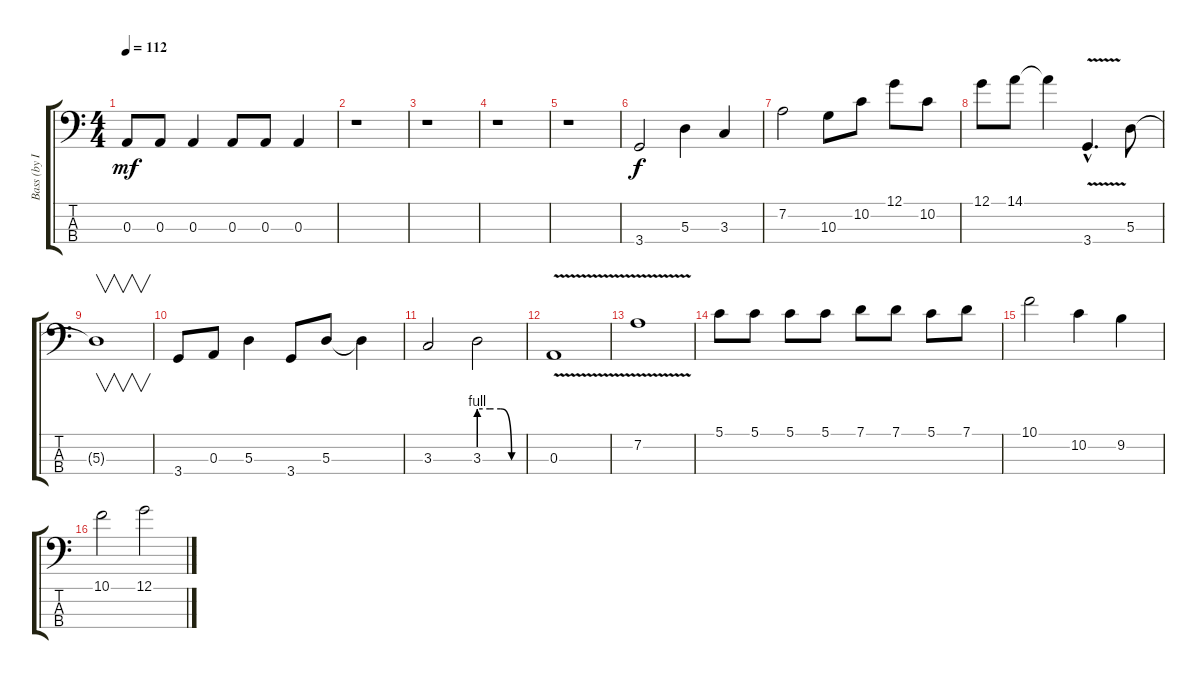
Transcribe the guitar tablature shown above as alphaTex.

\track ("Bass (by IronFist)" "Bass (by I") {instrument electricbassfinger}
\staff {score tabs}
\tuning (G2 D2 A1 E1) {hide}
\ts (4 4)
\tempo 112
\clef f4
\ks c
0.3.8{dy mf} 0.3.8 0.3.4 0.3.8 0.3.8 0.3.4 |
r.1 |
r.1 |
r.1 |
r.1 |
3.4.2{dy f} 5.3.4 3.3.4 |
7.2.2 10.3.8 10.2.8 12.1.8 10.2.8 |
12.1.8 14.1.8 14.1{t}.4 3.4{v hac}.4{d} 5.3.8 |
5.3{t}.1{v} |
3.4.8 0.3.8 5.3.4 3.4.8 5.3.8 5.3{t}.4 |
3.3.2 3.3{be (custom 0 4 15 4 30 4 45 0 60 0)}.2 |
0.3{v}.1 |
7.2{v}.1 |
5.1.8 5.1.8 5.1.8 5.1.8 7.1.8 7.1.8 5.1.8 7.1.8 |
10.1.2 10.2.4 9.2.4 |
10.1.2 12.1.2
